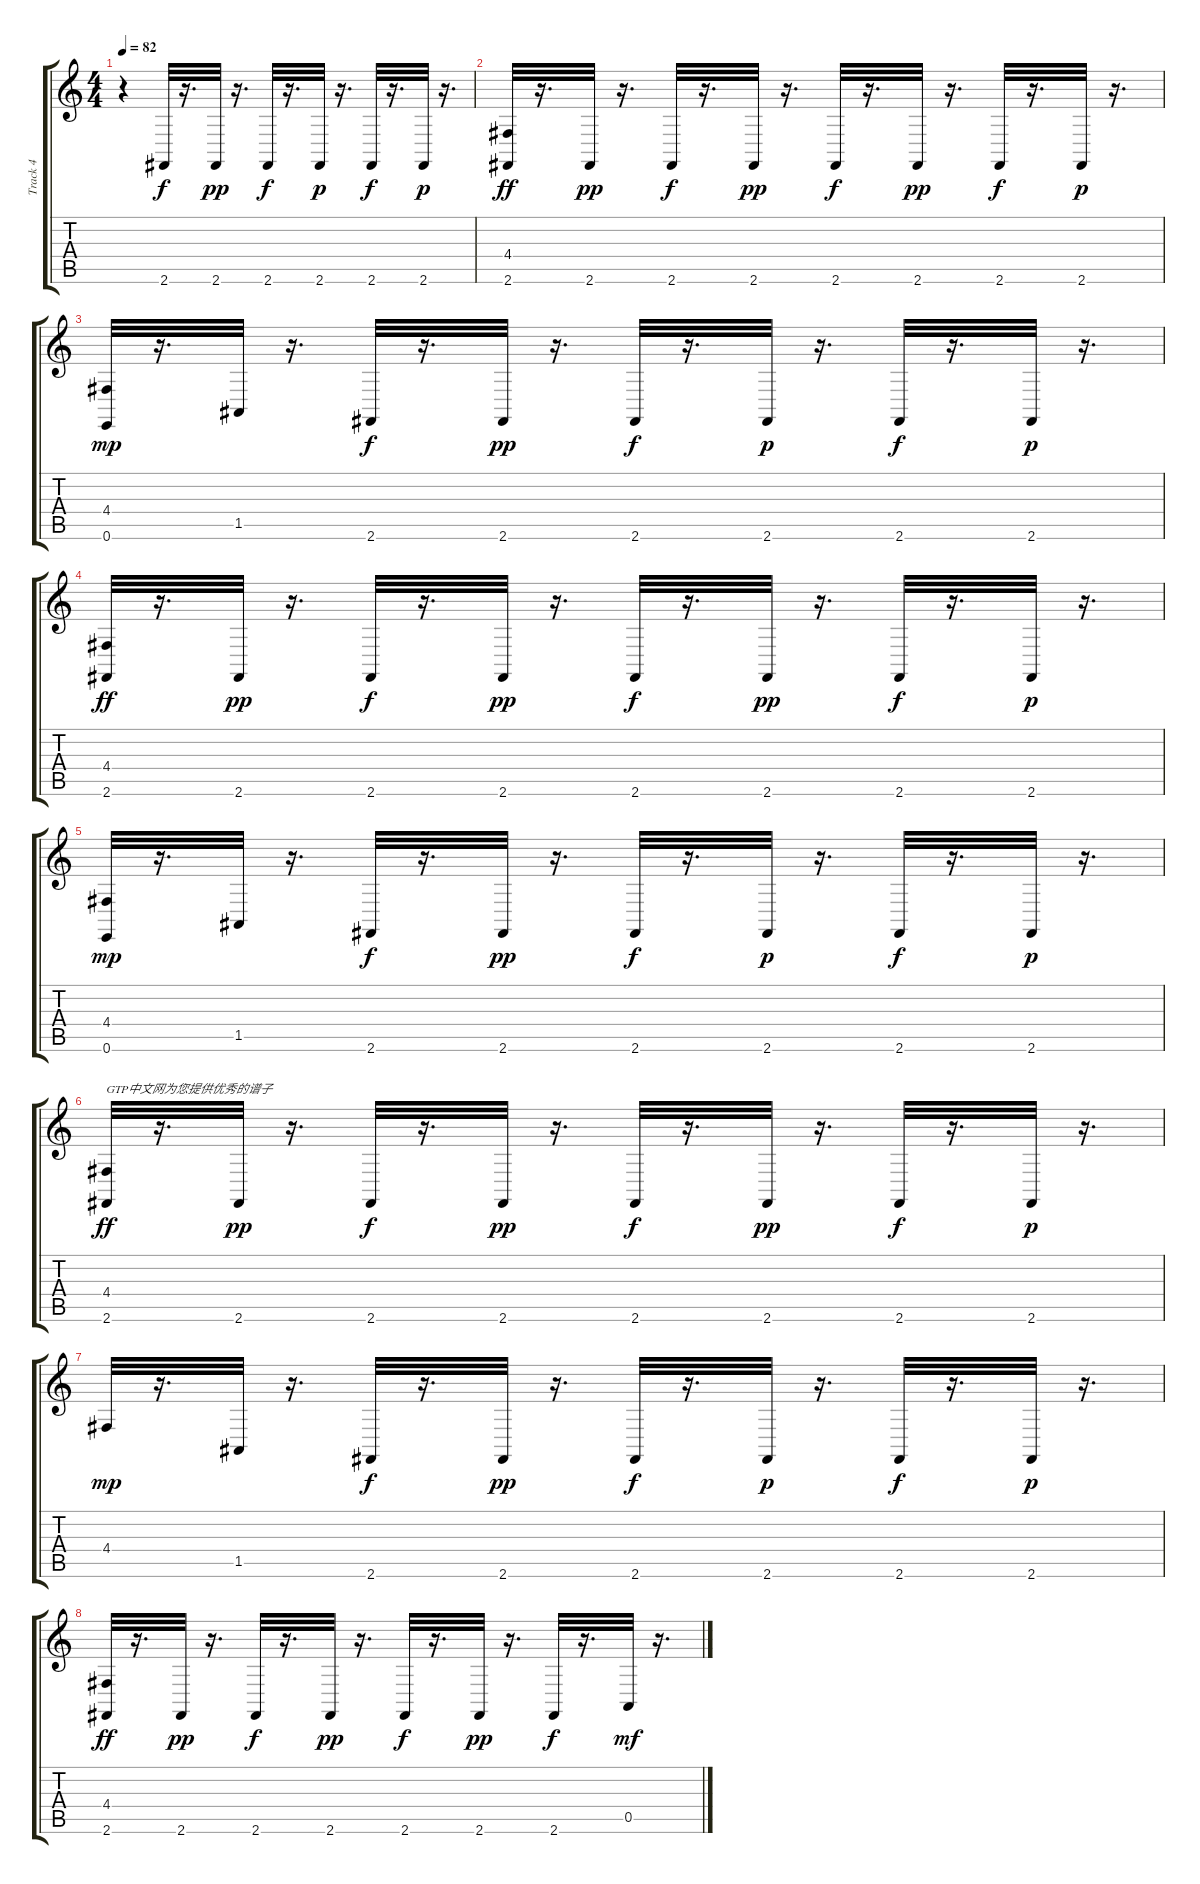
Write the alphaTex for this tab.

\track ("Track 4" "Track 4") {instrument acousticgrandpiano}
\staff {score tabs}
\tuning (E4 B3 G3 D3 A2 E2) {hide}
\ts (4 4)
\tempo 82
\clef g2
\ks c
r.4{dy f instrument acousticgrandpiano} 2.6.32 r.16{d} 2.6.32{dy pp} r.16{d} 2.6.32{dy f} r.16{d} 2.6.32{dy p} r.16{d} 2.6.32{dy f} r.16{d} 2.6.32{dy p} r.16{d} |
(4.4 2.6).32{dy ff} r.16{d} 2.6.32{dy pp} r.16{d} 2.6.32{dy f} r.16{d} 2.6.32{dy pp} r.16{d} 2.6.32{dy f} r.16{d} 2.6.32{dy pp} r.16{d} 2.6.32{dy f} r.16{d} 2.6.32{dy p} r.16{d} |
(4.4 0.6).32{dy mp} r.16{d} 1.5.32 r.16{d} 2.6.32{dy f} r.16{d} 2.6.32{dy pp} r.16{d} 2.6.32{dy f} r.16{d} 2.6.32{dy p} r.16{d} 2.6.32{dy f} r.16{d} 2.6.32{dy p} r.16{d} |
(4.4 2.6).32{dy ff} r.16{d} 2.6.32{dy pp} r.16{d} 2.6.32{dy f} r.16{d} 2.6.32{dy pp} r.16{d} 2.6.32{dy f} r.16{d} 2.6.32{dy pp} r.16{d} 2.6.32{dy f} r.16{d} 2.6.32{dy p} r.16{d} |
(4.4 0.6).32{dy mp} r.16{d} 1.5.32 r.16{d} 2.6.32{dy f} r.16{d} 2.6.32{dy pp} r.16{d} 2.6.32{dy f} r.16{d} 2.6.32{dy p} r.16{d} 2.6.32{dy f} r.16{d} 2.6.32{dy p} r.16{d} |
(4.4 2.6).32{txt "GTP中文网为您提供优秀的谱子" dy ff} r.16{d} 2.6.32{dy pp} r.16{d} 2.6.32{dy f} r.16{d} 2.6.32{dy pp} r.16{d} 2.6.32{dy f} r.16{d} 2.6.32{dy pp} r.16{d} 2.6.32{dy f} r.16{d} 2.6.32{dy p} r.16{d} |
4.4.32{dy mp} r.16{d} 1.5.32 r.16{d} 2.6.32{dy f} r.16{d} 2.6.32{dy pp} r.16{d} 2.6.32{dy f} r.16{d} 2.6.32{dy p} r.16{d} 2.6.32{dy f} r.16{d} 2.6.32{dy p} r.16{d} |
(4.4 2.6).32{dy ff} r.16{d} 2.6.32{dy pp} r.16{d} 2.6.32{dy f} r.16{d} 2.6.32{dy pp} r.16{d} 2.6.32{dy f} r.16{d} 2.6.32{dy pp} r.16{d} 2.6.32{dy f} r.16{d} 0.5.32{dy mf} r.16{d}
